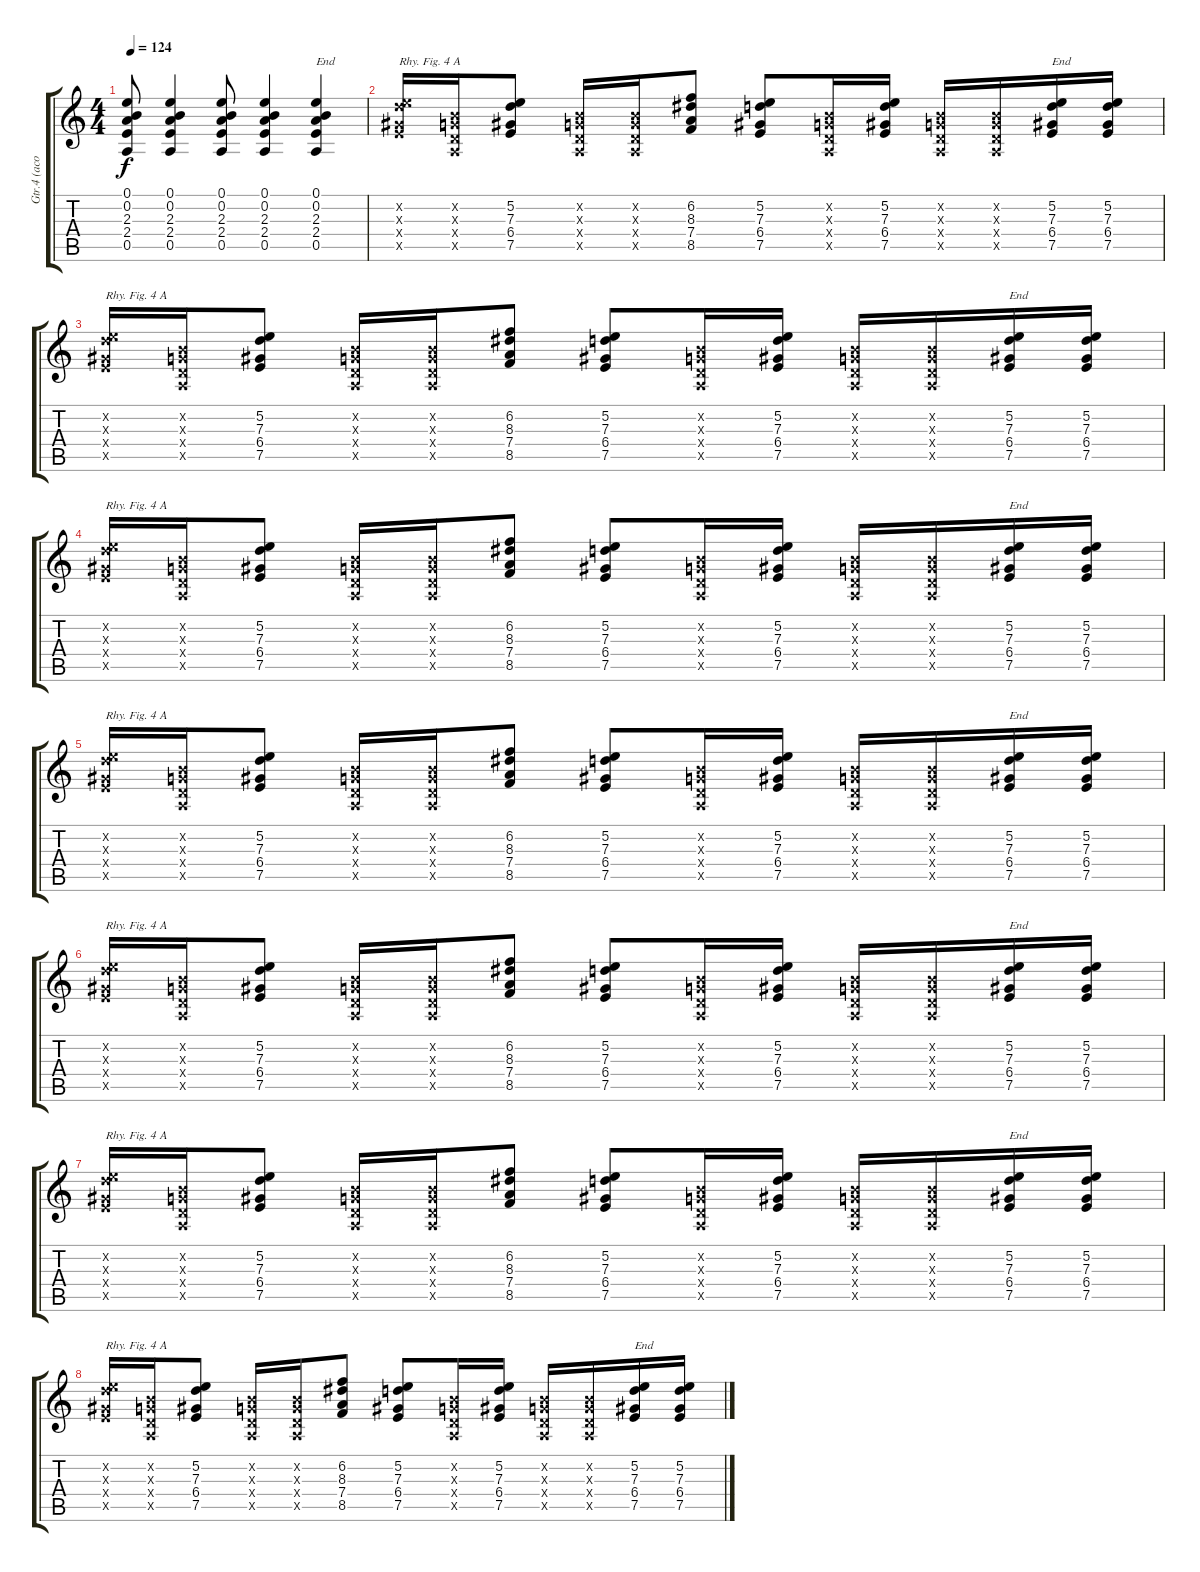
\track ("Gtr.4 (acous.)" "Gtr.4 (aco") {instrument acousticguitarsteel}
\staff {score tabs}
\tuning (E4 B3 G3 D3 A2 E2) {hide}
\ts (4 4)
\tempo 124
\clef g2
\ks c
(0.1 0.2 2.3 2.4 0.5).8{dy f} (0.1 0.2 2.3 2.4 0.5).4 (0.1 0.2 2.3 2.4 0.5).8 (0.1 0.2 2.3 2.4 0.5).4 (0.1 0.2 2.3 2.4 0.5).4{txt "End"} |
(5.2{x} 7.3{x} 6.4{x} 7.5{x}).16{txt "Rhy. Fig. 4 A"} (0.2{x} 0.3{x} 0.4{x} 0.5{x}).16 (5.2 7.3 6.4 7.5).8 (0.2{x} 0.3{x} 0.4{x} 0.5{x}).16 (0.2{x} 0.3{x} 0.4{x} 0.5{x}).16 (6.2 8.3 7.4 8.5).8 (5.2 7.3 6.4 7.5).8 (0.2{x} 0.3{x} 0.4{x} 0.5{x}).16 (5.2 7.3 6.4 7.5).16 (0.2{x} 0.3{x} 0.4{x} 0.5{x}).16 (0.2{x} 0.3{x} 0.4{x} 0.5{x}).16 (5.2 7.3 6.4 7.5).16{txt "End"} (5.2 7.3 6.4 7.5).16 |
(5.2{x} 7.3{x} 6.4{x} 7.5{x}).16{txt "Rhy. Fig. 4 A"} (0.2{x} 0.3{x} 0.4{x} 0.5{x}).16 (5.2 7.3 6.4 7.5).8 (0.2{x} 0.3{x} 0.4{x} 0.5{x}).16 (0.2{x} 0.3{x} 0.4{x} 0.5{x}).16 (6.2 8.3 7.4 8.5).8 (5.2 7.3 6.4 7.5).8 (0.2{x} 0.3{x} 0.4{x} 0.5{x}).16 (5.2 7.3 6.4 7.5).16 (0.2{x} 0.3{x} 0.4{x} 0.5{x}).16 (0.2{x} 0.3{x} 0.4{x} 0.5{x}).16 (5.2 7.3 6.4 7.5).16{txt "End"} (5.2 7.3 6.4 7.5).16 |
(5.2{x} 7.3{x} 6.4{x} 7.5{x}).16{txt "Rhy. Fig. 4 A"} (0.2{x} 0.3{x} 0.4{x} 0.5{x}).16 (5.2 7.3 6.4 7.5).8 (0.2{x} 0.3{x} 0.4{x} 0.5{x}).16 (0.2{x} 0.3{x} 0.4{x} 0.5{x}).16 (6.2 8.3 7.4 8.5).8 (5.2 7.3 6.4 7.5).8 (0.2{x} 0.3{x} 0.4{x} 0.5{x}).16 (5.2 7.3 6.4 7.5).16 (0.2{x} 0.3{x} 0.4{x} 0.5{x}).16 (0.2{x} 0.3{x} 0.4{x} 0.5{x}).16 (5.2 7.3 6.4 7.5).16{txt "End"} (5.2 7.3 6.4 7.5).16 |
(5.2{x} 7.3{x} 6.4{x} 7.5{x}).16{txt "Rhy. Fig. 4 A"} (0.2{x} 0.3{x} 0.4{x} 0.5{x}).16 (5.2 7.3 6.4 7.5).8 (0.2{x} 0.3{x} 0.4{x} 0.5{x}).16 (0.2{x} 0.3{x} 0.4{x} 0.5{x}).16 (6.2 8.3 7.4 8.5).8 (5.2 7.3 6.4 7.5).8 (0.2{x} 0.3{x} 0.4{x} 0.5{x}).16 (5.2 7.3 6.4 7.5).16 (0.2{x} 0.3{x} 0.4{x} 0.5{x}).16 (0.2{x} 0.3{x} 0.4{x} 0.5{x}).16 (5.2 7.3 6.4 7.5).16{txt "End"} (5.2 7.3 6.4 7.5).16 |
(5.2{x} 7.3{x} 6.4{x} 7.5{x}).16{txt "Rhy. Fig. 4 A"} (0.2{x} 0.3{x} 0.4{x} 0.5{x}).16 (5.2 7.3 6.4 7.5).8 (0.2{x} 0.3{x} 0.4{x} 0.5{x}).16 (0.2{x} 0.3{x} 0.4{x} 0.5{x}).16 (6.2 8.3 7.4 8.5).8 (5.2 7.3 6.4 7.5).8 (0.2{x} 0.3{x} 0.4{x} 0.5{x}).16 (5.2 7.3 6.4 7.5).16 (0.2{x} 0.3{x} 0.4{x} 0.5{x}).16 (0.2{x} 0.3{x} 0.4{x} 0.5{x}).16 (5.2 7.3 6.4 7.5).16{txt "End"} (5.2 7.3 6.4 7.5).16 |
(5.2{x} 7.3{x} 6.4{x} 7.5{x}).16{txt "Rhy. Fig. 4 A"} (0.2{x} 0.3{x} 0.4{x} 0.5{x}).16 (5.2 7.3 6.4 7.5).8 (0.2{x} 0.3{x} 0.4{x} 0.5{x}).16 (0.2{x} 0.3{x} 0.4{x} 0.5{x}).16 (6.2 8.3 7.4 8.5).8 (5.2 7.3 6.4 7.5).8 (0.2{x} 0.3{x} 0.4{x} 0.5{x}).16 (5.2 7.3 6.4 7.5).16 (0.2{x} 0.3{x} 0.4{x} 0.5{x}).16 (0.2{x} 0.3{x} 0.4{x} 0.5{x}).16 (5.2 7.3 6.4 7.5).16{txt "End"} (5.2 7.3 6.4 7.5).16 |
(5.2{x} 7.3{x} 6.4{x} 7.5{x}).16{txt "Rhy. Fig. 4 A"} (0.2{x} 0.3{x} 0.4{x} 0.5{x}).16 (5.2 7.3 6.4 7.5).8 (0.2{x} 0.3{x} 0.4{x} 0.5{x}).16 (0.2{x} 0.3{x} 0.4{x} 0.5{x}).16 (6.2 8.3 7.4 8.5).8 (5.2 7.3 6.4 7.5).8 (0.2{x} 0.3{x} 0.4{x} 0.5{x}).16 (5.2 7.3 6.4 7.5).16 (0.2{x} 0.3{x} 0.4{x} 0.5{x}).16 (0.2{x} 0.3{x} 0.4{x} 0.5{x}).16 (5.2 7.3 6.4 7.5).16{txt "End"} (5.2 7.3 6.4 7.5).16
